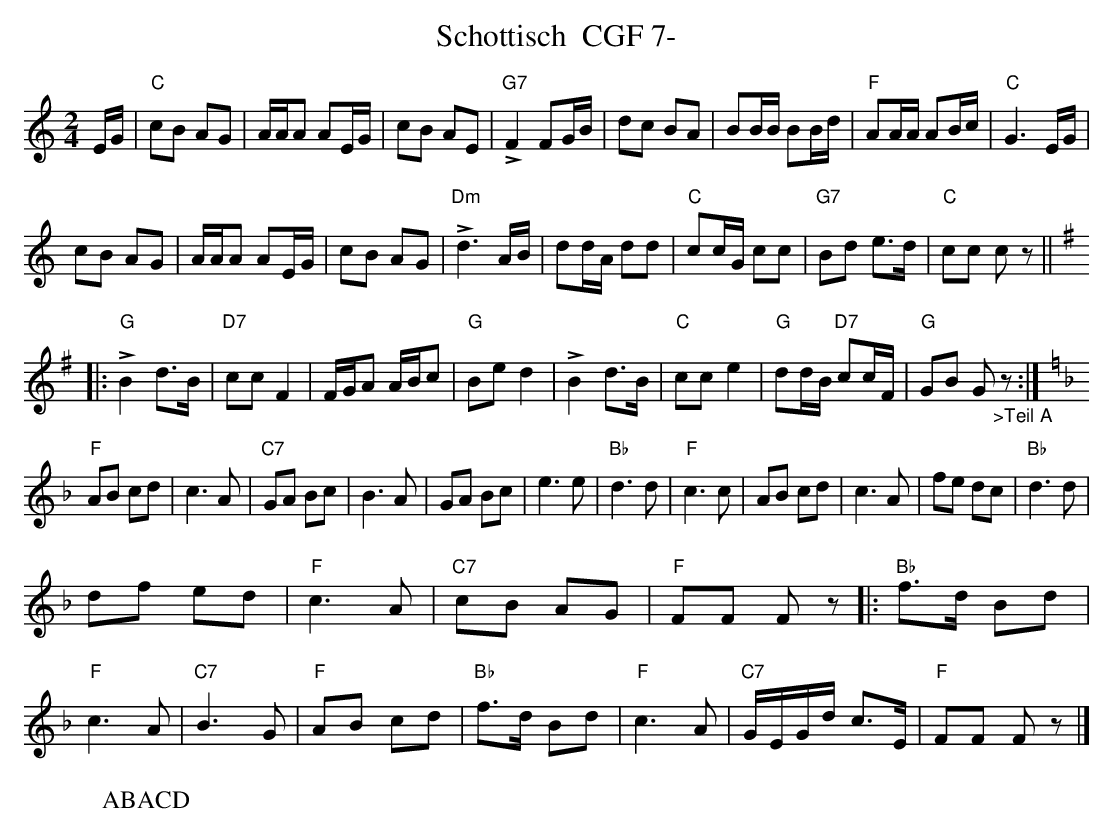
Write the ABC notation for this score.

X:1
T:Schottisch  CGF 7-
M:2/4
L:1/8
K:C %%MIDI gchordon
E/2G/2 | "C"cB AG | A/2A/2A AE/2G/2 | cB AE | !>!"G7"F2 FG/2B/2 | dc BA | BB/2B/2 BB/2d/2 | "F"AA/2A/2 AB/2c/2 | "C"G3E/2G/2 |
cB AG | A/2A/2A AE/2G/2 | cB AG | !>!"Dm"d3A/2B/2 | dd/2A/2 dd | "C"cc/2G/2 cc | "G7"Bd e>d | "C"cc cz || [K:G]
|: !>!"G"B2 d>B | "D7"cc F2 | F/2G/2A A/2B/2c | "G"Be d2 | !>!B2d>B | "C"cce2 | "G"dd/2B/2 "D7"cc/2F/2 | "G"GB G"_>Teil A"z :| [K:F]
"F"AB cd | c3A | "C7"GA Bc | B3A | GA Bc | e3e | "Bb"d3d | "F"c3c | AB cd | c3A | fe dc | "Bb"d3d |
df ed | "F"c3A | "C7"cB AG | "F"FF Fz |: "Bb"f>d Bd | "F"c3A | "C7"B3G | "F"AB cd | "Bb"f>d Bd | "F"c3A | "C7"G/2E/2G/2d/2 c>E | "F"FF Fz |]
W:ABACD
